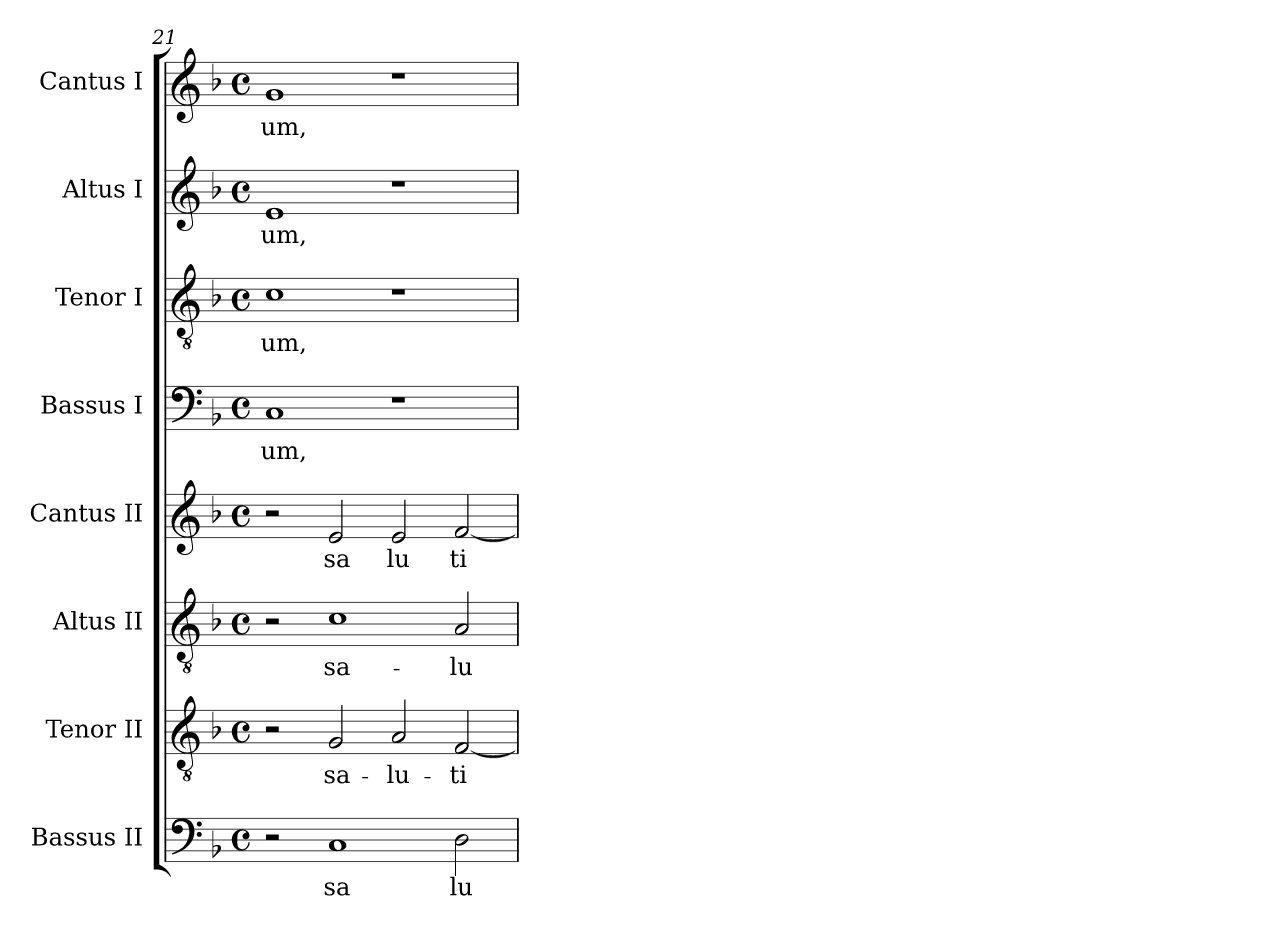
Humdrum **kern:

**kern	**text	**kern	**text	**kern	**text	**kern	**text	**kern	**text	**kern	**text	**kern	**text	**kern	**text
*part8	*part8	*part7	*part7	*part6	*part6	*part5	*part5	*part4	*part4	*part3	*part3	*part2	*part2	*part1	*part1
*staff8	*staff8	*staff7	*staff7	*staff6	*staff6	*staff5	*staff5	*staff4	*staff4	*staff3	*staff3	*staff2	*staff2	*staff1	*staff1
*I"Bassus II	*	*I"Tenor II	*	*I"Altus II	*	*I"Cantus II	*	*I"Bassus I	*	*I"Tenor I	*	*I"Altus I	*	*I"Cantus I	*
*clefF4	*	*clefGv2	*	*clefGv2	*	*clefG2	*	*clefF4	*	*clefGv2	*	*clefG2	*	*clefG2	*
*k[b-]	*	*k[b-]	*	*k[b-]	*	*k[b-]	*	*k[b-]	*	*k[b-]	*	*k[b-]	*	*k[b-]	*
*F:	*	*F:	*	*F:	*	*F:	*	*F:	*	*F:	*	*F:	*	*F:	*
*M4/4	*	*M4/4	*	*M4/4	*	*M4/4	*	*M4/4	*	*M4/4	*	*M4/4	*	*M4/4	*
*met(c)	*	*met(c)	*	*met(c)	*	*met(c)	*	*met(c)	*	*met(c)	*	*met(c)	*	*met(c)	*
=21	=21	=21	=21	=21	=21	=21	=21	=21	=21	=21	=21	=21	=21	=21	=21
!	!	!	!	!	!	!	!	!	!LO:LY:b:cj	!	!LO:LY:b:cj	!	!LO:LY:b:cj	!	!LO:LY:b:cj
2r	.	2r	.	2r	.	2r	.	1C	-um,	1c	um,	1e	um,	1g	-um,
!	!LO:LY:b:cj	!	!LO:LY:b:cj	!	!LO:LY:b:cj	!	!LO:LY:b:cj	!	!	!	!	!	!	!	!
1C	sa	2G/	sa-	1c	sa-	2e/	sa	.	.	.	.	.	.	.	.
!	!	!	!LO:LY:b:cj	!	!	!	!LO:LY:b:cj	!	!	!	!	!	!	!	!
.	.	2A/	-lu-	.	.	2e/	lu	1r	.	1r	.	1r	.	1r	.
!	!LO:LY:b:cj	!	!LO:LY:b:cj	!	!LO:LY:b:cj	!	!LO:LY:b:cj	!	!	!	!	!	!	!	!
2D\	lu	[<2F/	-ti-	2A/	-lu-	[<2f/	ti	.	.	.	.	.	.	.	.
=	=	=	=	=	=	=	=	=	=	=	=	=	=	=	=
*-	*-	*-	*-	*-	*-	*-	*-	*-	*-	*-	*-	*-	*-	*-	*-
